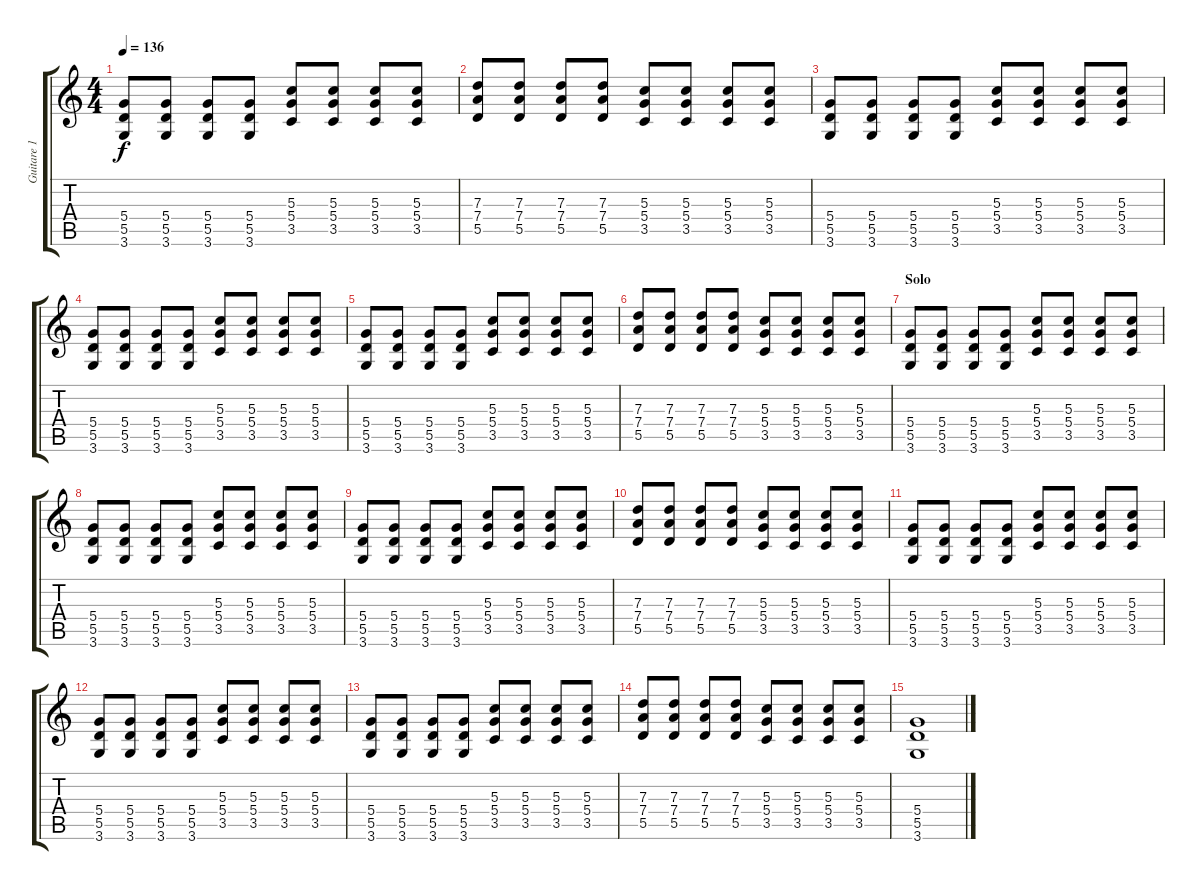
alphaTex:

\track ("Guitare 1" "Guitare 1") {instrument electricguitarmuted}
\staff {score tabs}
\tuning (E4 B3 G3 D3 A2 E2) {hide}
\ts (4 4)
\tempo 136
\clef g2
\ks c
(5.4 5.5 3.6).8{dy f} (5.4 5.5 3.6).8 (5.4 5.5 3.6).8 (5.4 5.5 3.6).8 (5.3 5.4 3.5).8 (5.3 5.4 3.5).8 (5.3 5.4 3.5).8 (5.3 5.4 3.5).8 |
(7.3 7.4 5.5).8 (7.3 7.4 5.5).8 (7.3 7.4 5.5).8 (7.3 7.4 5.5).8 (5.3 5.4 3.5).8 (5.3 5.4 3.5).8 (5.3 5.4 3.5).8 (5.3 5.4 3.5).8 |
(5.4 5.5 3.6).8{instrument overdrivenguitar} (5.4 5.5 3.6).8 (5.4 5.5 3.6).8 (5.4 5.5 3.6).8 (5.3 5.4 3.5).8 (5.3 5.4 3.5).8 (5.3 5.4 3.5).8 (5.3 5.4 3.5).8 |
(5.4 5.5 3.6).8 (5.4 5.5 3.6).8 (5.4 5.5 3.6).8 (5.4 5.5 3.6).8 (5.3 5.4 3.5).8 (5.3 5.4 3.5).8 (5.3 5.4 3.5).8 (5.3 5.4 3.5).8 |
(5.4 5.5 3.6).8 (5.4 5.5 3.6).8 (5.4 5.5 3.6).8 (5.4 5.5 3.6).8 (5.3 5.4 3.5).8 (5.3 5.4 3.5).8 (5.3 5.4 3.5).8 (5.3 5.4 3.5).8 |
(7.3 7.4 5.5).8 (7.3 7.4 5.5).8 (7.3 7.4 5.5).8 (7.3 7.4 5.5).8 (5.3 5.4 3.5).8 (5.3 5.4 3.5).8 (5.3 5.4 3.5).8 (5.3 5.4 3.5).8 |
\section ("" "Solo")
(5.4 5.5 3.6).8{instrument overdrivenguitar} (5.4 5.5 3.6).8 (5.4 5.5 3.6).8 (5.4 5.5 3.6).8 (5.3 5.4 3.5).8 (5.3 5.4 3.5).8 (5.3 5.4 3.5).8 (5.3 5.4 3.5).8 |
(5.4 5.5 3.6).8 (5.4 5.5 3.6).8 (5.4 5.5 3.6).8 (5.4 5.5 3.6).8 (5.3 5.4 3.5).8 (5.3 5.4 3.5).8 (5.3 5.4 3.5).8 (5.3 5.4 3.5).8 |
(5.4 5.5 3.6).8 (5.4 5.5 3.6).8 (5.4 5.5 3.6).8 (5.4 5.5 3.6).8 (5.3 5.4 3.5).8 (5.3 5.4 3.5).8 (5.3 5.4 3.5).8 (5.3 5.4 3.5).8 |
(7.3 7.4 5.5).8 (7.3 7.4 5.5).8 (7.3 7.4 5.5).8 (7.3 7.4 5.5).8 (5.3 5.4 3.5).8 (5.3 5.4 3.5).8 (5.3 5.4 3.5).8 (5.3 5.4 3.5).8 |
(5.4 5.5 3.6).8{instrument overdrivenguitar} (5.4 5.5 3.6).8 (5.4 5.5 3.6).8 (5.4 5.5 3.6).8 (5.3 5.4 3.5).8 (5.3 5.4 3.5).8 (5.3 5.4 3.5).8 (5.3 5.4 3.5).8 |
(5.4 5.5 3.6).8 (5.4 5.5 3.6).8 (5.4 5.5 3.6).8 (5.4 5.5 3.6).8 (5.3 5.4 3.5).8 (5.3 5.4 3.5).8 (5.3 5.4 3.5).8 (5.3 5.4 3.5).8 |
(5.4 5.5 3.6).8 (5.4 5.5 3.6).8 (5.4 5.5 3.6).8 (5.4 5.5 3.6).8 (5.3 5.4 3.5).8 (5.3 5.4 3.5).8 (5.3 5.4 3.5).8 (5.3 5.4 3.5).8 |
(7.3 7.4 5.5).8 (7.3 7.4 5.5).8 (7.3 7.4 5.5).8 (7.3 7.4 5.5).8 (5.3 5.4 3.5).8 (5.3 5.4 3.5).8 (5.3 5.4 3.5).8 (5.3 5.4 3.5).8 |
(5.4 5.5 3.6).1
